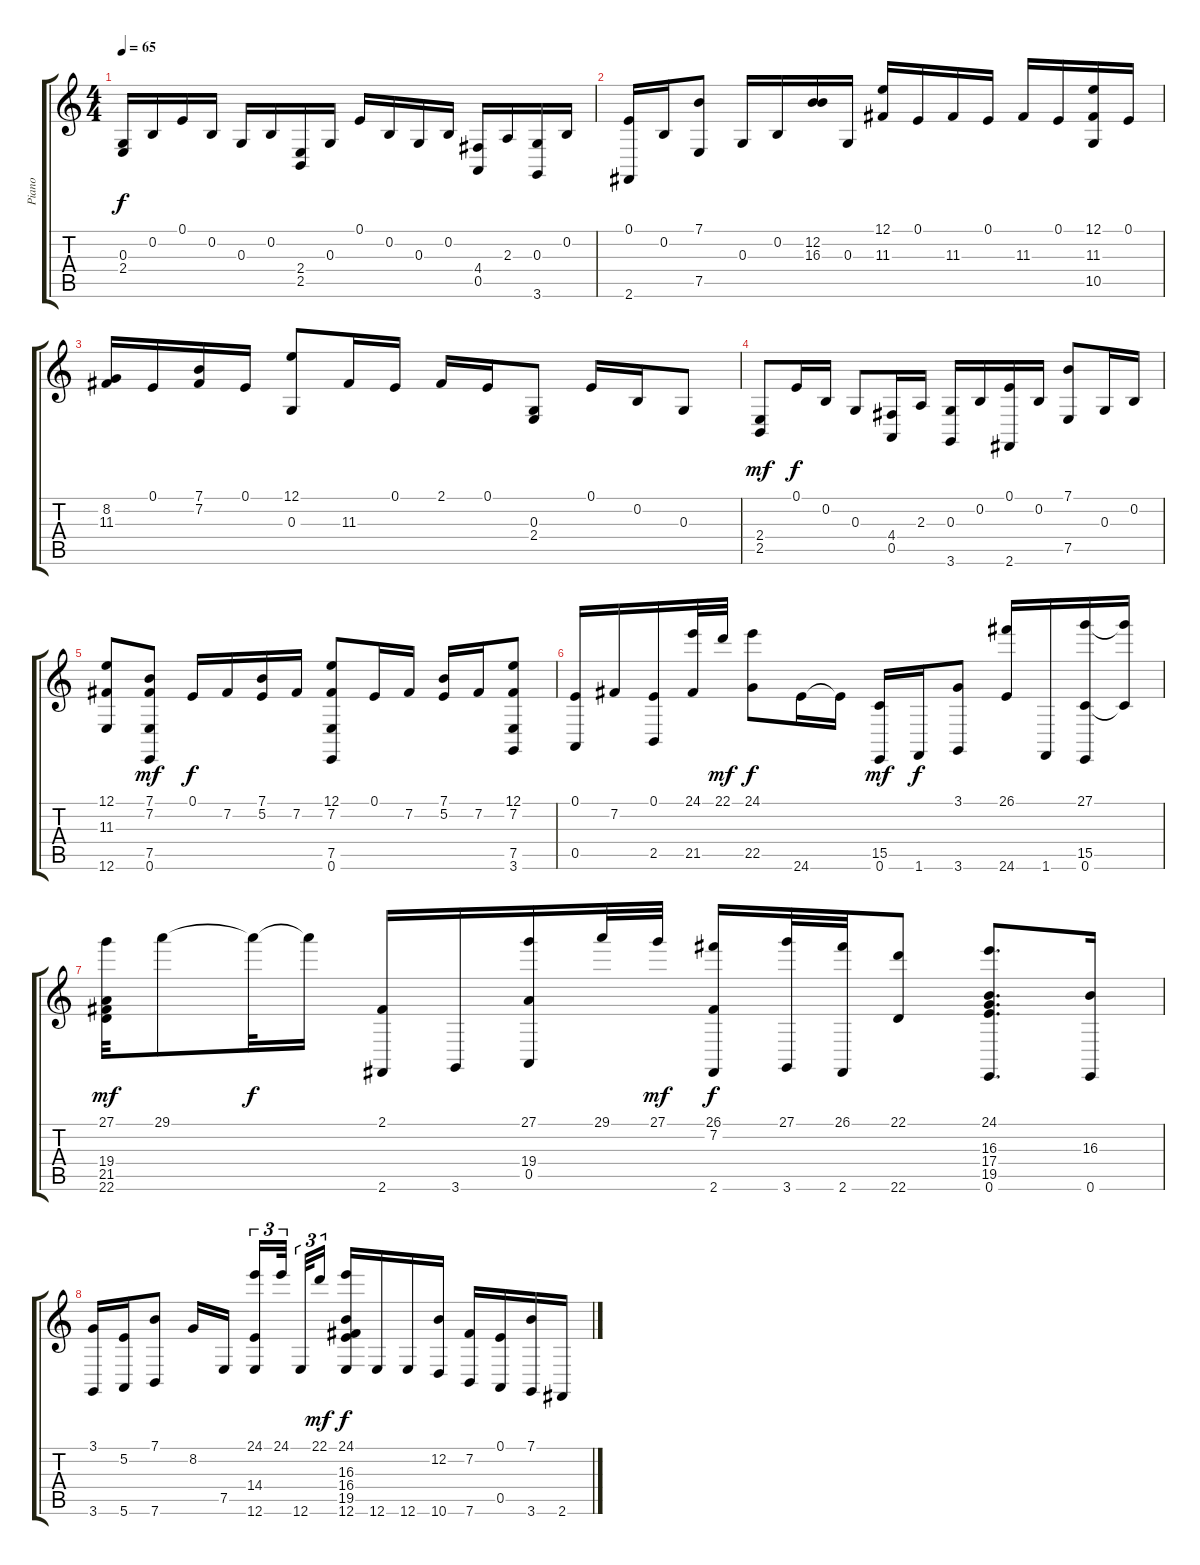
\track ("Piano" "Piano") {instrument acousticgrandpiano}
\staff {score tabs}
\tuning (E4 B3 G3 D3 A2 E2) {hide}
\ts (4 4)
\tempo 65
\clef g2
\ks c
(0.3 2.4).16{dy f} 0.2.16 0.1.16 0.2.16 0.3.16 0.2.16 (2.4 2.5).16 0.3.16 0.1.16 0.2.16 0.3.16 0.2.16 (4.4 0.5).16 2.3.16 (0.3 3.6).16 0.2.16 |
(0.1 2.6).16 0.2.16 (7.1 7.5).8 0.3.16 0.2.16 (12.2 16.3).16 0.3.16 (12.1 11.3).16 0.1.16 11.3.16 0.1.16 11.3.16 0.1.16 (12.1 11.3 10.5).16 0.1.16 |
(8.2 11.3).16 0.1.16 (7.1 7.2).16 0.1.16 (12.1 0.3).8 11.3.16 0.1.16 2.1.16 0.1.16 (0.3 2.4).8 0.1.16 0.2.16 0.3.8 |
(2.4 2.5).8{dy mf} 0.1.16{dy f} 0.2.16 0.3.8 (4.4 0.5).16 2.3.16 (0.3 3.6).16 0.2.16 (0.1 2.6).16 0.2.16 (7.1 7.5).8 0.3.16 0.2.16 |
(12.1 11.3 12.6).8 (7.1 7.2 7.5 0.6).8{dy mf} 0.1.16{dy f} 7.2.16 (7.1 5.2).16 7.2.16 (12.1 7.2 7.5 0.6).8 0.1.16 7.2.16 (7.1 5.2).16 7.2.16 (12.1 7.2 7.5 3.6).8 |
(0.1 0.5).16 7.2.16 (0.1 2.5).16 (24.1 21.5).32 22.1.32{dy mf} (24.1 22.5).8{dy f} 24.6.16 24.6{t}.16 (15.5 0.6).16{dy mf} 1.6.16{dy f} (3.1 3.6).8 (26.1 24.6).16 1.6.16 (27.1 15.5 0.6).16 (27.1{t} 15.5{t}).16 |
(27.1 19.4 21.5 22.6).32{dy mf} 29.1.8 29.1{t}.32{dy f} 29.1{t}.16 (2.1 2.6).16 3.6.16 (27.1 19.4 0.5).16 29.1.32 27.1.32{dy mf} (26.1 7.2 2.6).16{dy f} (27.1 3.6).32 (26.1 2.6).32 (22.1 22.6).8 (24.1 16.3 17.4 19.5 0.6).8{d} (16.3 0.6).16 |
(3.1 3.6).16 (5.2 5.6).16 (7.1 7.6).8 8.2.16 7.5.16 (24.1 14.4 12.6).16{tu (3 2)} 24.1.32{tu (3 2)} 12.6.32{tu (3 2)} 22.1.16{tu (3 2) dy mf} (24.1 16.3 16.4 19.5 12.6).16{dy f} 12.6.16 12.6.16 (12.2 10.6).16 (7.2 7.6).16 (0.1 0.5).16 (7.1 3.6).16 2.6.16
